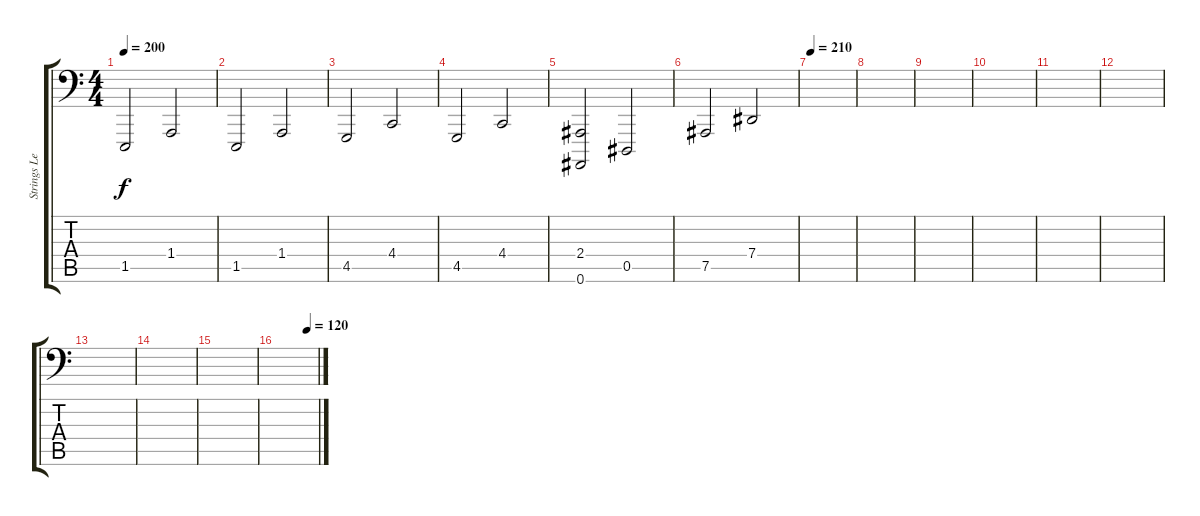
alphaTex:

\track ("Strings LeftHand" "Strings Le") {instrument stringensemble1}
\staff {score tabs}
\tuning (B2 Gb2 Db2 Ab1 Eb1 Bb0) {hide}
\ts (4 4)
\tempo 200
\clef f4
\ks c
1.5.2{dy f} 1.4.2 |
1.5.2 1.4.2 |
4.5.2 4.4.2 |
4.5.2 4.4.2 |
(2.4 0.6).2 0.5.2 |
7.5.2 7.4.2 |
\tempo 210
|
|
|
|
|
|
|
|
|
\tempo (120 0.75)
